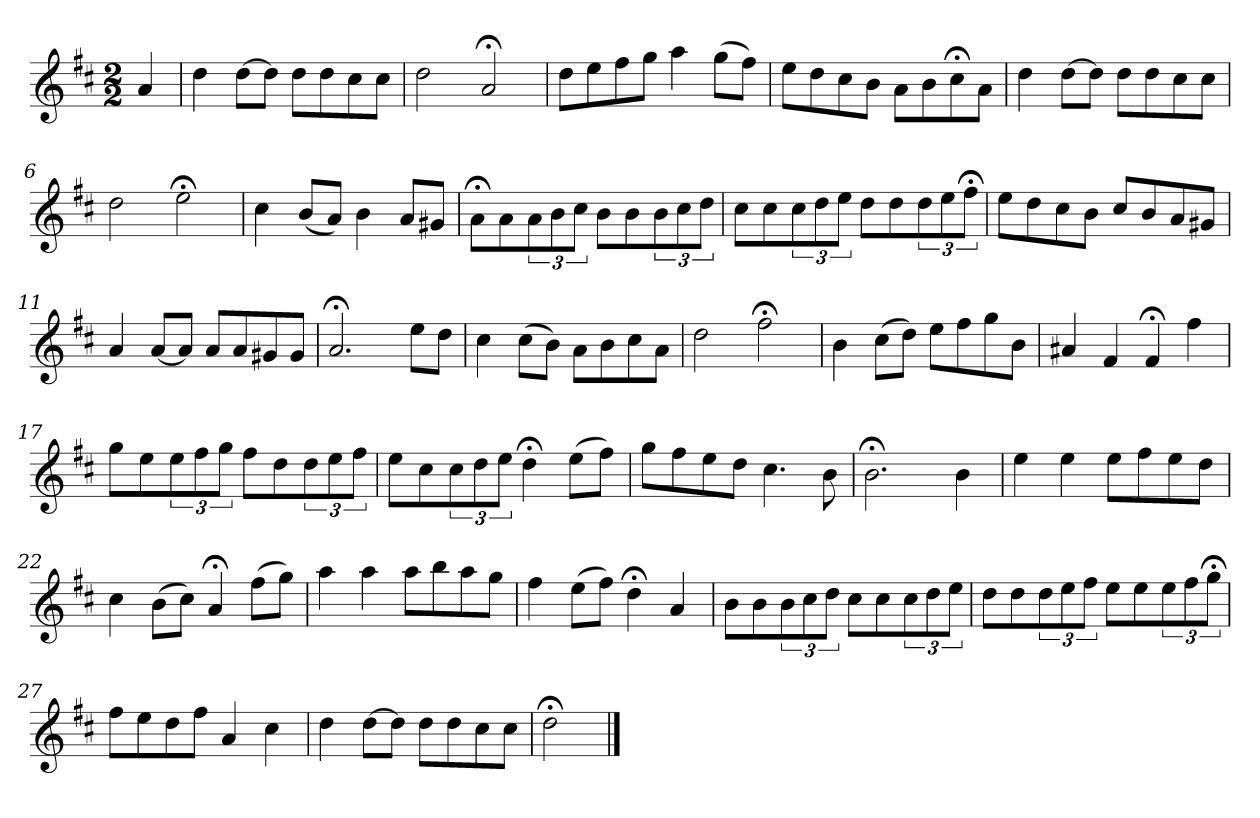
**kern
*part1
*staff1
*k[f#c#]
*D:
*M2/2
*MM120
=
4a
=1
4dd
[8ddL
8ddJ]
8ddL
8dd
8cc#
8cc#J
=2
2dd
2a;<
=3
8ddL
8ee
8ff#
8ggJ
4aa
(8ggL
8ff#J)
=4
8eeL
8dd
8cc#
8bJ
8aL
8b
8cc#;<
8aJ
=5
4dd
[8ddL
8ddJ]
8ddL
8dd
8cc#
8cc#J
=6
2dd
2ee;<
=7
4cc#
(8bL
8aJ)
4b
8aL
8g#XJ
=8
8a;<L
8a
12a
12b
12cc#J
8bL
8b
12b
12cc#
12ddJ
=9
8cc#L
8cc#
12cc#
12dd
12eeJ
8ddL
8dd
12dd
12ee
12ff#;<J
=10
8eeL
8dd
8cc#
8bJ
8cc#L
8b
8a
8g#XJ
=11
4a
[8aL
8aJ]
8aL
8a
8g#X
8g#J
=12
2.a;<
8eeL
8ddJ
=13
4cc#
(8cc#L
8bJ)
8aL
8b
8cc#
8aJ
=14
2dd
2ff#;<
=15
4b
(8cc#L
8ddJ)
8eeL
8ff#
8gg
8bJ
=16
4a#X
4f#
4f#;<
4ff#
=17
8ggL
8ee
12ee
12ff#
12ggJ
8ff#L
8dd
12dd
12ee
12ff#J
=18
8eeL
8cc#
12cc#
12dd
12eeJ
4dd;<
(8eeL
8ff#J)
=19
8ggL
8ff#
8ee
8ddJ
4.cc#
8b
=20
2.b;<
4b
=21
4ee
4ee
8eeL
8ff#
8ee
8ddJ
=22
4cc#
(8bL
8cc#J)
4a;<
(8ff#L
8ggJ)
=23
4aa
4aa
8aaL
8bb
8aa
8ggJ
=24
4ff#
(8eeL
8ff#J)
4dd;<
4a
=25
8bL
8b
12b
12cc#
12ddJ
8cc#L
8cc#
12cc#
12dd
12eeJ
=26
8ddL
8dd
12dd
12ee
12ff#J
8eeL
8ee
12ee
12ff#
12gg;<J
=27
8ff#L
8ee
8dd
8ff#J
4a
4cc#
=28
4dd
[8ddL
8ddJ]
8ddL
8dd
8cc#
8cc#J
=29
2dd;<
==
*-
